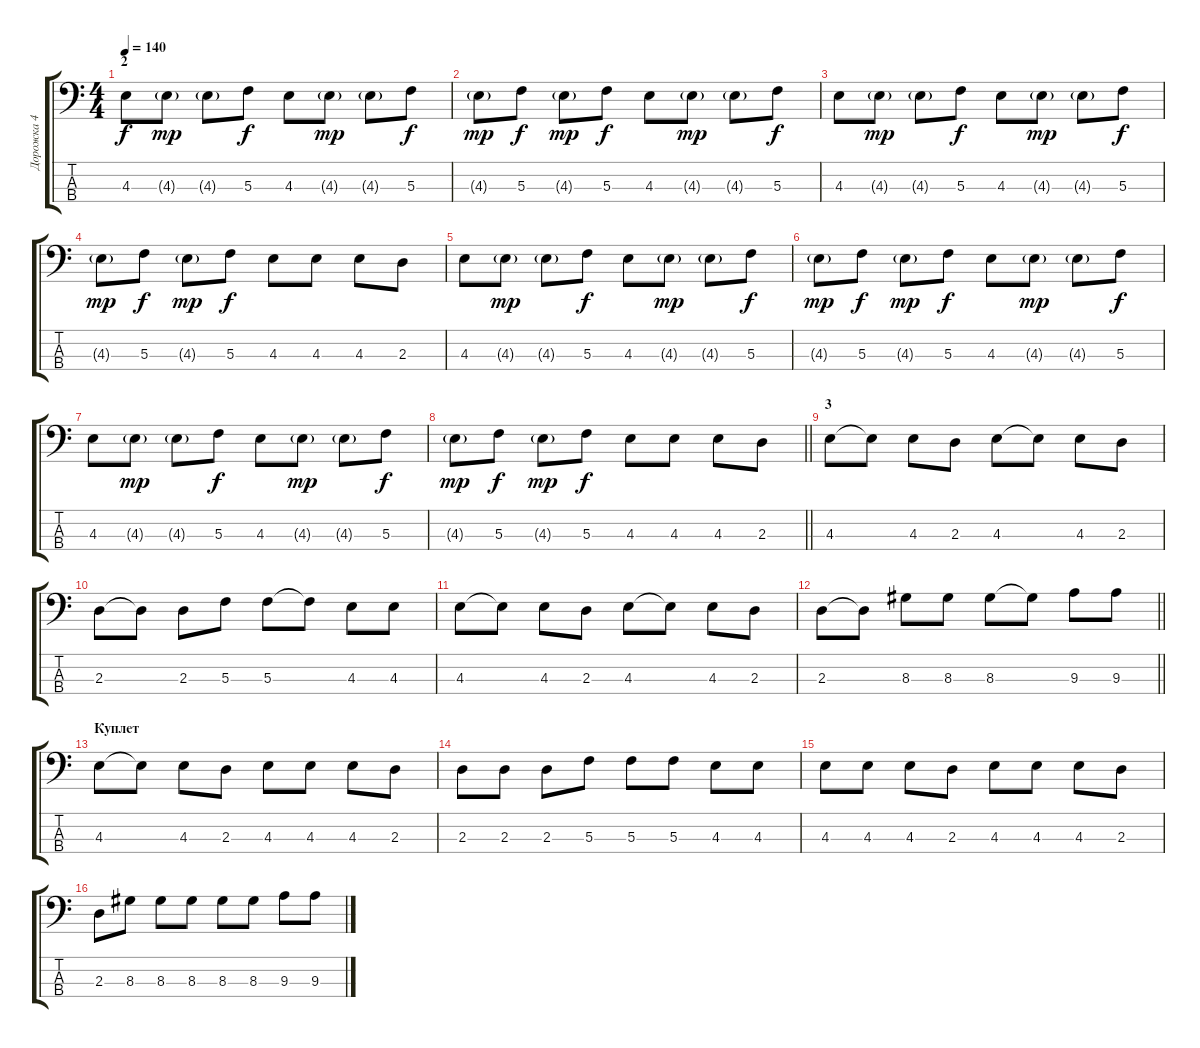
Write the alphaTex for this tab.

\track ("Дорожка 4" "Дорожка 4") {instrument electricbassfinger}
\staff {score tabs}
\tuning (C3 G2 C2 F0) {hide}
\ts (4 4)
\section ("" "2")
\tempo 140
\clef f4
\ks c
4.3.8{dy f} 4.3{g}.8{dy mp} 4.3{g}.8 5.3.8{dy f} 4.3.8 4.3{g}.8{dy mp} 4.3{g}.8 5.3.8{dy f} |
4.3{g}.8{dy mp} 5.3.8{dy f} 4.3{g}.8{dy mp} 5.3.8{dy f} 4.3.8 4.3{g}.8{dy mp} 4.3{g}.8 5.3.8{dy f} |
4.3.8 4.3{g}.8{dy mp} 4.3{g}.8 5.3.8{dy f} 4.3.8 4.3{g}.8{dy mp} 4.3{g}.8 5.3.8{dy f} |
4.3{g}.8{dy mp} 5.3.8{dy f} 4.3{g}.8{dy mp} 5.3.8{dy f} 4.3.8 4.3.8 4.3.8 2.3.8 |
4.3.8 4.3{g}.8{dy mp} 4.3{g}.8 5.3.8{dy f} 4.3.8 4.3{g}.8{dy mp} 4.3{g}.8 5.3.8{dy f} |
4.3{g}.8{dy mp} 5.3.8{dy f} 4.3{g}.8{dy mp} 5.3.8{dy f} 4.3.8 4.3{g}.8{dy mp} 4.3{g}.8 5.3.8{dy f} |
4.3.8 4.3{g}.8{dy mp} 4.3{g}.8 5.3.8{dy f} 4.3.8 4.3{g}.8{dy mp} 4.3{g}.8 5.3.8{dy f} |
\barLineRight lightlight
4.3{g}.8{dy mp} 5.3.8{dy f} 4.3{g}.8{dy mp} 5.3.8{dy f} 4.3.8 4.3.8 4.3.8 2.3.8 |
\section ("" "3")
4.3.8 4.3{t}.8 4.3.8 2.3.8 4.3.8 4.3{t}.8 4.3.8 2.3.8 |
2.3.8 2.3{t}.8 2.3.8 5.3.8 5.3.8 5.3{t}.8 4.3.8 4.3.8 |
4.3.8 4.3{t}.8 4.3.8 2.3.8 4.3.8 4.3{t}.8 4.3.8 2.3.8 |
\barLineRight lightlight
2.3.8 2.3{t}.8 8.3.8 8.3.8 8.3.8 8.3{t}.8 9.3.8 9.3.8 |
\section ("" "Куплет")
4.3.8 4.3{t}.8 4.3.8 2.3.8 4.3.8 4.3.8 4.3.8 2.3.8 |
2.3.8 2.3.8 2.3.8 5.3.8 5.3.8 5.3.8 4.3.8 4.3.8 |
4.3.8 4.3.8 4.3.8 2.3.8 4.3.8 4.3.8 4.3.8 2.3.8 |
2.3.8 8.3.8 8.3.8 8.3.8 8.3.8 8.3.8 9.3.8 9.3.8
